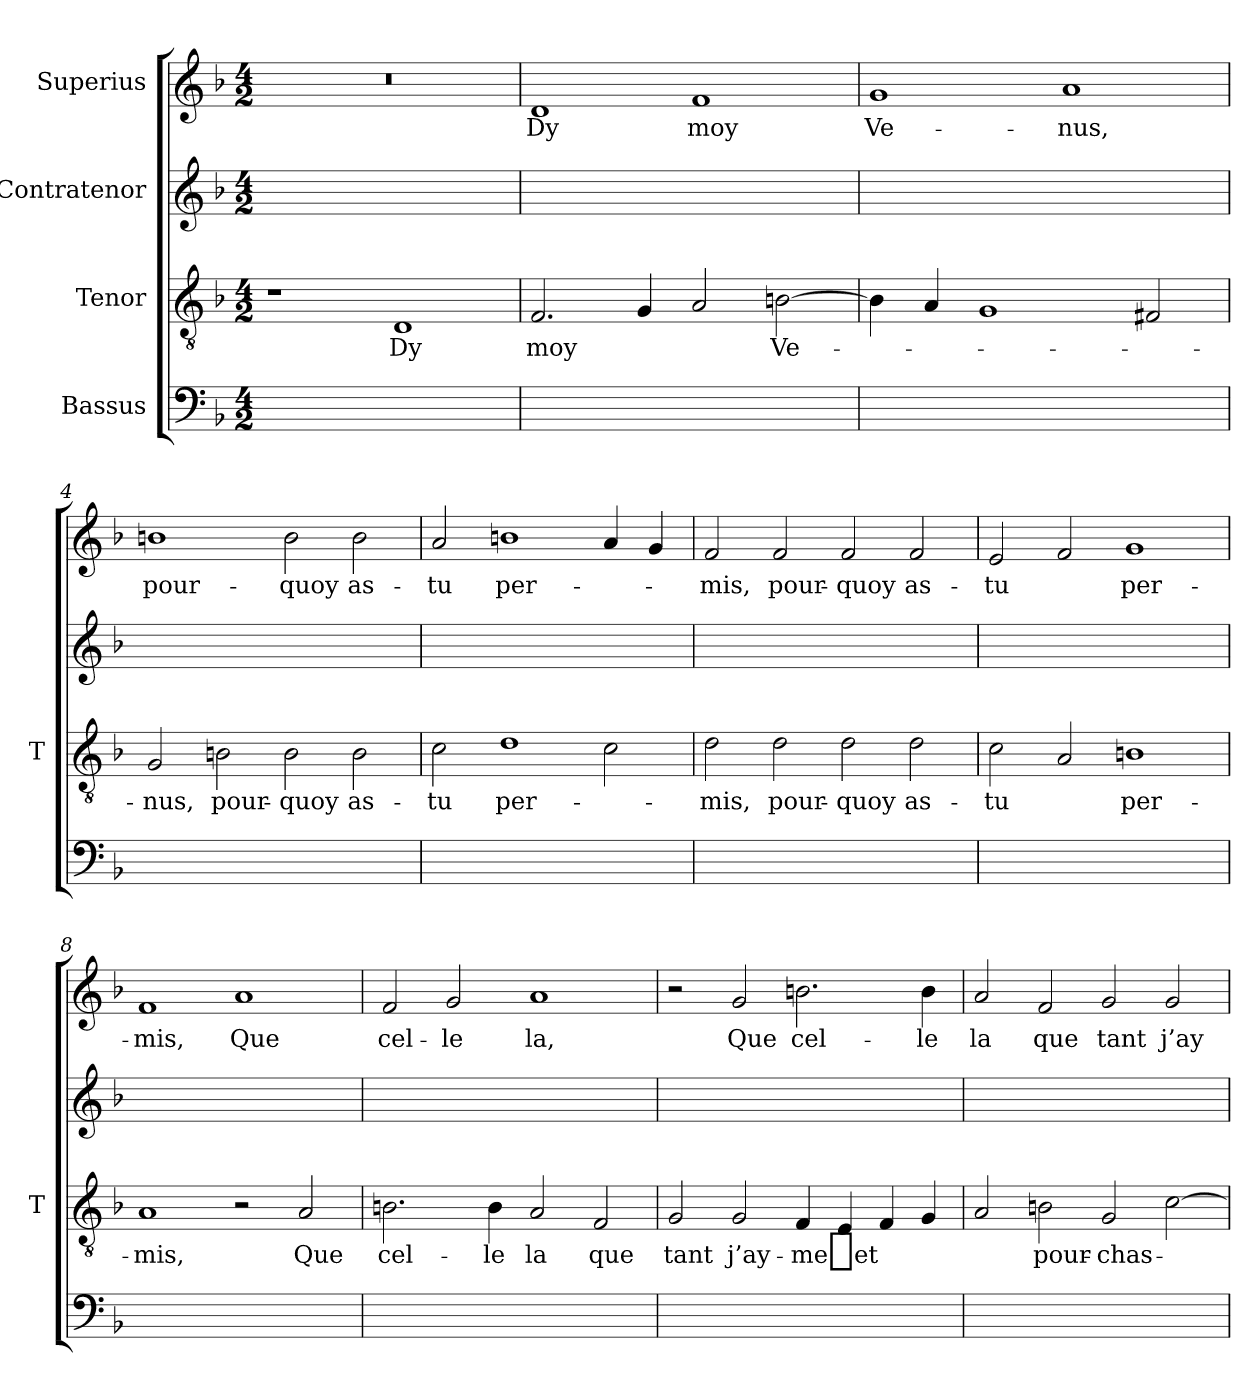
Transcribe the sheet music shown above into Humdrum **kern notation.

**kern	**kern	**text	**kern	**kern	**text
*part4	*part3	*part3	*part2	*part1	*part1
*staff4	*staff3	*staff3	*staff2	*staff1	*staff1
*I"Bassus	*I"Tenor	*	*I"Contratenor	*I"Superius	*
*	*I'T	*	*	*	*
*clefF4	*clefGv2	*	*clefG2	*clefG2	*
*k[b-]	*k[b-]	*	*k[b-]	*k[b-]	*
*M4/2	*M4/2	*	*M4/2	*M4/2	*
=1	=1	=1	=1	=1	=1
0ryy	1r	.	0ryy	0r	.
.	1D	-Dy	.	.	.
=2	=2	=2	=2	=2	=2
0ryy	2.F	-moy	0ryy	1d	-Dy
.	4G	.	.	.	.
.	2A	.	.	1f	-moy
.	[2B	Ve-	.	.	.
=3	=3	=3	=3	=3	=3
0ryy	4B]	.	0ryy	1g	Ve-
.	4A	.	.	.	.
.	1G	.	.	.	.
.	.	.	.	1a	-nus,
.	2F#X	.	.	.	.
=4	=4	=4	=4	=4	=4
0ryy	2G	-nus,	0ryy	1bn	pour-
.	2B	pour-	.	.	.
.	2B	-quoy	.	2b	-quoy
.	2B	as-	.	2b	as-
=5	=5	=5	=5	=5	=5
0ryy	2c	-tu	0ryy	2a	-tu
.	1d	per-	.	1bn	per-
.	2c	.	.	4a	.
.	.	.	.	4g	.
=6	=6	=6	=6	=6	=6
0ryy	2d	-mis,	0ryy	2f	-mis,
.	2d	pour-	.	2f	pour-
.	2d	-quoy	.	2f	-quoy
.	2d	as-	.	2f	as-
=7	=7	=7	=7	=7	=7
0ryy	2c	-tu	0ryy	2e	-tu
.	2A	.	.	2f	.
.	1B	per-	.	1g	per-
=8	=8	=8	=8	=8	=8
0ryy	1A	-mis,	0ryy	1f	-mis,
.	2r	.	.	1a	-Que
.	2A	-Que	.	.	.
=9	=9	=9	=9	=9	=9
0ryy	2.B	cel-	0ryy	2f	cel-
.	.	.	.	2g	-le
.	4B	-le	.	.	.
.	2A	-la	.	1a	-la,
.	2F	-que	.	.	.
=10	=10	=10	=10	=10	=10
0ryy	2G	-tant	0ryy	2r	.
.	2G	j’ay-	.	2g	-Que
.	4F	-me_et	.	2.bn	cel-
.	4E	.	.	.	.
.	4F	.	.	.	.
.	4G	.	.	4b	-le
=11	=11	=11	=11	=11	=11
0ryy	2A	.	0ryy	2a	-la
.	2B	pour-	.	2f	-que
.	2G	chas-	.	2g	-tant
.	[2c	.	.	2g	j’ay-
=	=	=	=	=	=
*-	*-	*-	*-	*-	*-
